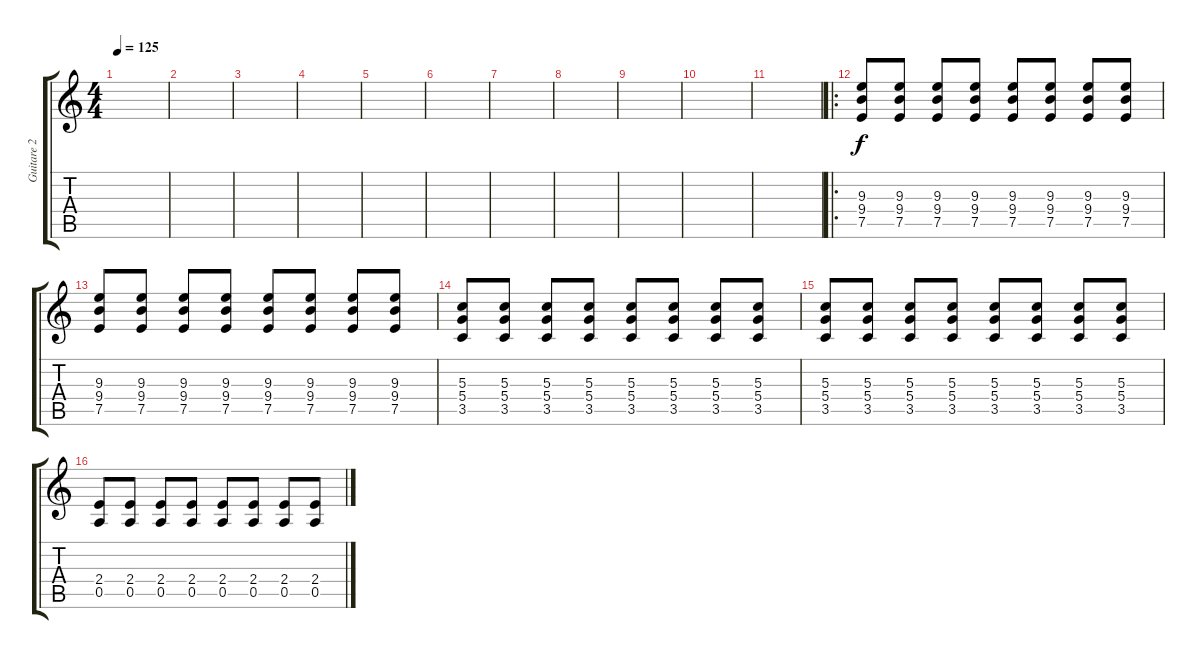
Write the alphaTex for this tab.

\track ("Guitare 2" "Guitare 2") {instrument distortionguitar}
\staff {score tabs}
\tuning (E4 B3 G3 D3 A2 E2) {hide}
\ts (4 4)
\tempo 125
\clef g2
\ks c
|
|
|
|
|
|
|
|
|
|
|
\ro
(9.3 9.4 7.5).8 (9.3 9.4 7.5).8 (9.3 9.4 7.5).8 (9.3 9.4 7.5).8 (9.3 9.4 7.5).8 (9.3 9.4 7.5).8 (9.3 9.4 7.5).8 (9.3 9.4 7.5).8 |
(9.3 9.4 7.5).8 (9.3 9.4 7.5).8 (9.3 9.4 7.5).8 (9.3 9.4 7.5).8 (9.3 9.4 7.5).8 (9.3 9.4 7.5).8 (9.3 9.4 7.5).8 (9.3 9.4 7.5).8 |
(5.3 5.4 3.5).8 (5.3 5.4 3.5).8 (5.3 5.4 3.5).8 (5.3 5.4 3.5).8 (5.3 5.4 3.5).8 (5.3 5.4 3.5).8 (5.3 5.4 3.5).8 (5.3 5.4 3.5).8 |
(5.3 5.4 3.5).8 (5.3 5.4 3.5).8 (5.3 5.4 3.5).8 (5.3 5.4 3.5).8 (5.3 5.4 3.5).8 (5.3 5.4 3.5).8 (5.3 5.4 3.5).8 (5.3 5.4 3.5).8 |
(2.4 0.5).8 (2.4 0.5).8 (2.4 0.5).8 (2.4 0.5).8 (2.4 0.5).8 (2.4 0.5).8 (2.4 0.5).8 (2.4 0.5).8
